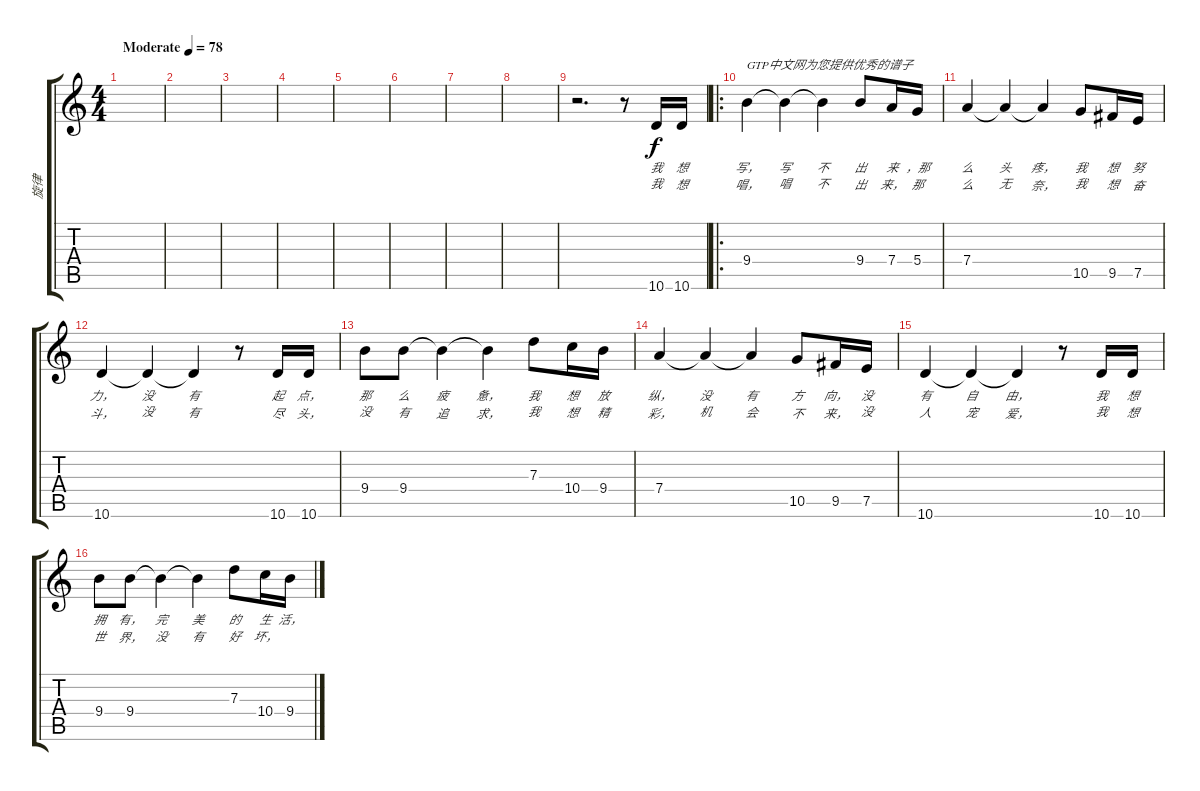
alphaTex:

\track ("旋律" "旋律") {instrument acousticguitarsteel}
\staff {score tabs}
\tuning (E4 B3 G3 D3 A2 E2) {hide}
\ts (4 4)
\tempo (78 "Moderate")
\clef g2
\ks c
|
|
|
|
|
|
|
|
r.2{d} r.8 10.6.16{lyrics (0 "我") lyrics (1 "我") lyrics (2 "") lyrics (3 "") lyrics (4 "")} 10.6.16{lyrics (0 "想") lyrics (1 "想") lyrics (2 "") lyrics (3 "") lyrics (4 "")} |
\ro
9.4.4{txt "GTP中文网为您提供优秀的谱子" lyrics (0 "写，") lyrics (1 "唱，") lyrics (2 "") lyrics (3 "") lyrics (4 "")} 9.4{t}.4{lyrics (0 "写") lyrics (1 "唱") lyrics (2 "") lyrics (3 "") lyrics (4 "")} 9.4{t}.4{lyrics (0 "不") lyrics (1 "不") lyrics (2 "") lyrics (3 "") lyrics (4 "")} 9.4.8{lyrics (0 "出") lyrics (1 "出") lyrics (2 "") lyrics (3 "") lyrics (4 "")} 7.4.16{lyrics (0 "来") lyrics (1 "来，") lyrics (2 "") lyrics (3 "") lyrics (4 "")} 5.4.16{lyrics (0 "，那") lyrics (1 "那") lyrics (2 "") lyrics (3 "") lyrics (4 "")} |
7.4.4{lyrics (0 "么") lyrics (1 "么") lyrics (2 "") lyrics (3 "") lyrics (4 "")} 7.4{t}.4{lyrics (0 "头") lyrics (1 "无") lyrics (2 "") lyrics (3 "") lyrics (4 "")} 7.4{t}.4{lyrics (0 "疼，") lyrics (1 "奈，") lyrics (2 "") lyrics (3 "") lyrics (4 "")} 10.5.8{lyrics (0 "我") lyrics (1 "我") lyrics (2 "") lyrics (3 "") lyrics (4 "")} 9.5.16{lyrics (0 "想") lyrics (1 "想") lyrics (2 "") lyrics (3 "") lyrics (4 "")} 7.5.16{lyrics (0 "努") lyrics (1 "奋") lyrics (2 "") lyrics (3 "") lyrics (4 "")} |
10.6.4{lyrics (0 "力，") lyrics (1 "斗，") lyrics (2 "") lyrics (3 "") lyrics (4 "")} 10.6{t}.4{lyrics (0 "没") lyrics (1 "没") lyrics (2 "") lyrics (3 "") lyrics (4 "")} 10.6{t}.4{lyrics (0 "有") lyrics (1 "有") lyrics (2 "") lyrics (3 "") lyrics (4 "")} r.8 10.6.16{lyrics (0 "起") lyrics (1 "尽") lyrics (2 "") lyrics (3 "") lyrics (4 "")} 10.6.16{lyrics (0 "点，") lyrics (1 "头，") lyrics (2 "") lyrics (3 "") lyrics (4 "")} |
9.4.8{lyrics (0 "那") lyrics (1 "没") lyrics (2 "") lyrics (3 "") lyrics (4 "")} 9.4.8{lyrics (0 "么") lyrics (1 "有") lyrics (2 "") lyrics (3 "") lyrics (4 "")} 9.4{t}.4{lyrics (0 "疲") lyrics (1 "追") lyrics (2 "") lyrics (3 "") lyrics (4 "")} 9.4{t}.4{lyrics (0 "惫，") lyrics (1 "求，") lyrics (2 "") lyrics (3 "") lyrics (4 "")} 7.3.8{lyrics (0 "我") lyrics (1 "我") lyrics (2 "") lyrics (3 "") lyrics (4 "")} 10.4.16{lyrics (0 "想") lyrics (1 "想") lyrics (2 "") lyrics (3 "") lyrics (4 "")} 9.4.16{lyrics (0 "放") lyrics (1 "精") lyrics (2 "") lyrics (3 "") lyrics (4 "")} |
7.4.4{lyrics (0 "纵，") lyrics (1 "彩，") lyrics (2 "") lyrics (3 "") lyrics (4 "")} 7.4{t}.4{lyrics (0 "没") lyrics (1 "机") lyrics (2 "") lyrics (3 "") lyrics (4 "")} 7.4{t}.4{lyrics (0 "有") lyrics (1 "会") lyrics (2 "") lyrics (3 "") lyrics (4 "")} 10.5.8{lyrics (0 "方") lyrics (1 "不") lyrics (2 "") lyrics (3 "") lyrics (4 "")} 9.5.16{lyrics (0 "向，") lyrics (1 "来，") lyrics (2 "") lyrics (3 "") lyrics (4 "")} 7.5.16{lyrics (0 "没") lyrics (1 "没") lyrics (2 "") lyrics (3 "") lyrics (4 "")} |
10.6.4{lyrics (0 "有") lyrics (1 "人") lyrics (2 "") lyrics (3 "") lyrics (4 "")} 10.6{t}.4{lyrics (0 "自") lyrics (1 "宠") lyrics (2 "") lyrics (3 "") lyrics (4 "")} 10.6{t}.4{lyrics (0 "由，") lyrics (1 "爱，") lyrics (2 "") lyrics (3 "") lyrics (4 "")} r.8 10.6.16{lyrics (0 "我") lyrics (1 "我") lyrics (2 "") lyrics (3 "") lyrics (4 "")} 10.6.16{lyrics (0 "想") lyrics (1 "想") lyrics (2 "") lyrics (3 "") lyrics (4 "")} |
9.4.8{lyrics (0 "拥") lyrics (1 "世") lyrics (2 "") lyrics (3 "") lyrics (4 "")} 9.4.8{lyrics (0 "有，") lyrics (1 "界，") lyrics (2 "") lyrics (3 "") lyrics (4 "")} 9.4{t}.4{lyrics (0 "完") lyrics (1 "没") lyrics (2 "") lyrics (3 "") lyrics (4 "")} 9.4{t}.4{lyrics (0 "美") lyrics (1 "有") lyrics (2 "") lyrics (3 "") lyrics (4 "")} 7.3.8{lyrics (0 "的") lyrics (1 "好") lyrics (2 "") lyrics (3 "") lyrics (4 "")} 10.4.16{lyrics (0 "生") lyrics (1 "坏，") lyrics (2 "") lyrics (3 "") lyrics (4 "")} 9.4.16{lyrics (0 "活，") lyrics (1 "") lyrics (2 "") lyrics (3 "") lyrics (4 "")}
